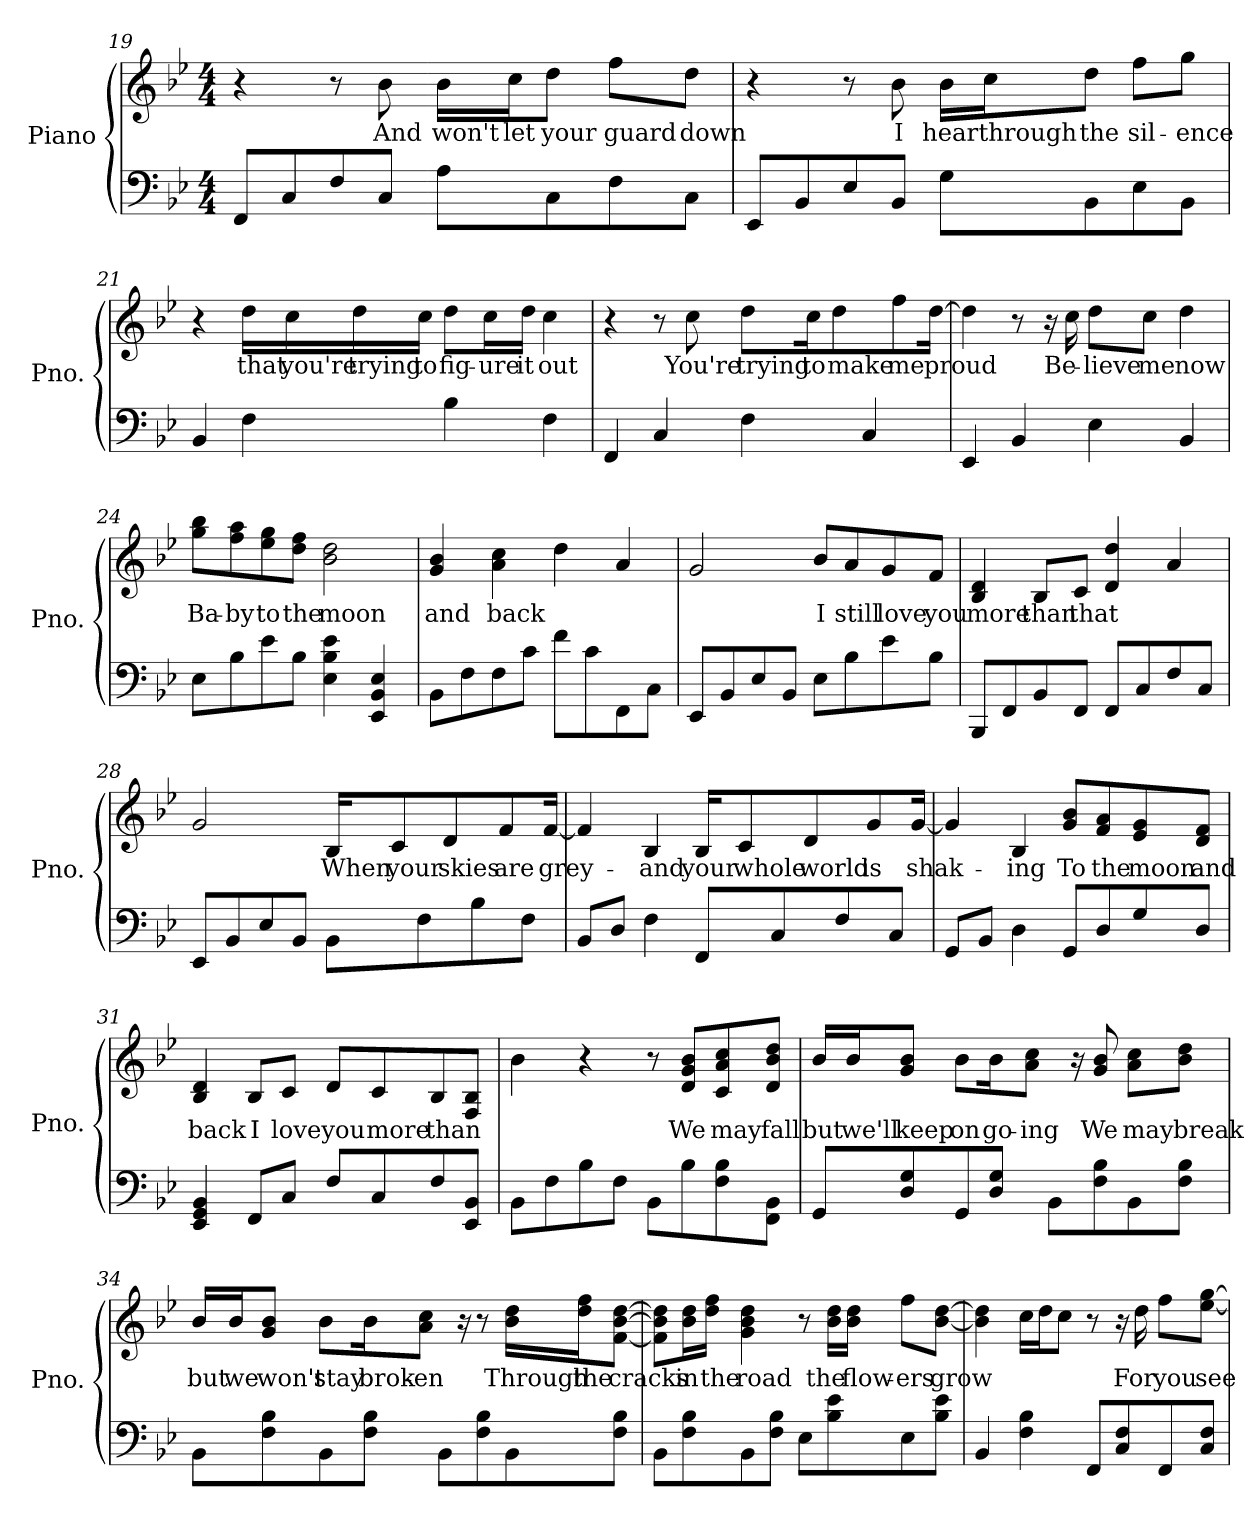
**kern	**kern	**text
*part1	*part1	*part1
*staff2	*staff1	*staff1
*I"Piano	*	*
*I'Pno.	*	*
!!LO:LB:g=z
*clefF4	*clefG2	*
*k[b-e-]	*k[b-e-]	*
*M4/4	*M4/4	*
=19	=19	=19
8FF/L	4r	.
8C/	.	.
8F/	8r	.
!	!	!LO:LY:b
8C/J	8b-\	And
!	!	!LO:LY:b
8A\L	16b-\LL	won't
!	!	!LO:LY:b
.	16cc\J	let
!	!	!LO:LY:b
8C\	8dd\J	your
!	!	!LO:LY:b
8F\	8ff\L	guard
!	!	!LO:LY:b
8C\J	8dd\J	down
=20	=20	=20
8EE-/L	4r	.
8BB-/	.	.
8E-/	8r	.
!	!	!LO:LY:b
8BB-/J	8b-\	I
!	!	!LO:LY:b
8G\L	16b-\LL	hear
!	!	!LO:LY:b
.	16cc\J	through
!	!	!LO:LY:b
8BB-\	8dd\J	the
!	!	!LO:LY:b
8E-\	8ff\L	sil-
!	!	!LO:LY:b
8BB-\J	8gg\J	-ence
!!LO:LB:g=z
=21	=21	=21
4BB-/	4r	.
!	!	!LO:LY:b
4F\	16dd\LL	that
!	!	!LO:LY:b
.	16cc\	you're
!	!	!LO:LY:b
.	16dd\	trying
!	!	!LO:LY:b
.	16cc\JJ	to
!	!	!LO:LY:b
4B-\	8dd\L	fig-
!	!	!LO:LY:b
.	16cc\L	-ure
!	!	!LO:LY:b
.	16dd\JJ	it
!	!	!LO:LY:b
4F\	4cc\	out
=22	=22	=22
4FF/	4r	.
4C/	8r	.
!	!	!LO:LY:b
.	8cc\	You're
!	!	!LO:LY:b
4F\	8dd\L	trying
!	!	!LO:LY:b
.	16cc\K	to
!	!	!LO:LY:b
.	8dd\	make
4C/	.	.
!	!	!LO:LY:b
.	8ff\	me
!	!	!LO:LY:b
.	[16dd\Jk	proud
!!LO:LB:g=z
=23	=23	=23
4EE-/	4dd\]	.
4BB-/	8r	.
.	16r	.
!	!	!LO:LY:b
.	16cc\	Be-
!	!	!LO:LY:b
4E-\	8dd\L	-lieve
!	!	!LO:LY:b
.	8cc\J	me
!	!	!LO:LY:b
4BB-/	4dd\	now
=24	=24	=24
!	!	!LO:LY:b
8E-\L	8gg\ 8bb-\L	Ba-
!	!	!LO:LY:b
8B-\	8ff\ 8aa\	-by
!	!	!LO:LY:b
8e-\	8ee-\ 8gg\	to
!	!	!LO:LY:b
8B-\J	8dd\ 8ff\J	the
!	!	!LO:LY:b
4E-\ 4B-\ 4e-\	2b-\ 2dd\	moon
4EE-/ 4BB-/ 4E-/	.	.
=25	=25	=25
!	!	!LO:LY:b
8BB-\L	4g/ 4b-/	and
8F\	.	.
!	!	!LO:LY:b
8F\	4a\ 4cc\	back
8c\J	.	.
8f\L	4dd\	.
8c\	.	.
8FF\	4a/	.
8C\J	.	.
=26	=26	=26
8EE-/L	2g/	.
8BB-/	.	.
8E-/	.	.
8BB-/J	.	.
!	!	!LO:LY:b
8E-\L	8b-/L	I
!	!	!LO:LY:b
8B-\	8a/	still
!	!	!LO:LY:b
8e-\	8g/	love
!	!	!LO:LY:b
8B-\J	8f/J	you
!!LO:LB:g=z
=27	=27	=27
!	!	!LO:LY:b
8BBB-/L	4B-/ 4d/	more
8FF/	.	.
!	!	!LO:LY:b
8BB-/	8B-/L	than
!	!	!LO:LY:b
8FF/J	8c/J	that
8FF/L	4d/ 4dd/	.
8C/	.	.
8F/	4a/	.
8C/J	.	.
=28	=28	=28
8EE-/L	2g/	.
8BB-/	.	.
8E-/	.	.
8BB-/J	.	.
!	!	!LO:LY:b
8BB-\L	16B-/KL	When
!	!	!LO:LY:b
.	8c/	your
8F\	.	.
!	!	!LO:LY:b
.	8d/	skies
8B-\	.	.
!	!	!LO:LY:b
.	8f/	are
8F\J	.	.
!	!	!LO:LY:b
.	[16f/Jk	grey-
=29	=29	=29
8BB-/L	4f/]	.
8D/J	.	.
!	!	!LO:LY:b
4F\	4B-/	-and
!	!	!LO:LY:b
8FF/L	16B-/KL	your
!	!	!LO:LY:b
.	8c/	whole
8C/	.	.
!	!	!LO:LY:b
.	8d/	world
8F/	.	.
!	!	!LO:LY:b
.	8g/	is
8C/J	.	.
!	!	!LO:LY:b
.	[16g/Jk	shak-
!!LO:PB:g=z
=30	=30	=30
8GG/L	4g/]	.
8BB-/J	.	.
!	!	!LO:LY:b
4D\	4B-/	-ing
!	!	!LO:LY:b
8GG/L	8g/ 8b-/L	To
!	!	!LO:LY:b
8D/	8f/ 8a/	the
!	!	!LO:LY:b
8G/	8e-/ 8g/	moon
!	!	!LO:LY:b
8D/J	8d/ 8f/J	and
=31	=31	=31
!	!	!LO:LY:b
4EE-/ 4GG/ 4BB-/	4B-/ 4d/	back
!	!	!LO:LY:b
8FF/L	8B-/L	I
!	!	!LO:LY:b
8C/J	8c/J	love
!	!	!LO:LY:b
8F/L	8d/L	you
!	!	!LO:LY:b
8C/	8c/	more
!	!	!LO:LY:b
8F/	8B-/	than
8EE-/ 8BB-/J	8F/ 8B-/J	.
=32	=32	=32
8BB-\L	4b-\	.
8F\	.	.
8B-\	4r	.
8F\J	.	.
8BB-\L	8r	.
!	!	!LO:LY:b
8B-\	8d/ 8g/ 8b-/L	We
!	!	!LO:LY:b
8F\ 8B-\	8c/ 8a/ 8cc/	may
!	!	!LO:LY:b
8FF\ 8BB-\J	8d/ 8b-/ 8dd/J	fall
!!LO:LB:g=z
=33	=33	=33
!	!	!LO:LY:b
8GG/L	16b-/LL	but
!	!	!LO:LY:b
.	16b-/J	we'll
!	!	!LO:LY:b
8D/ 8G/	8g/ 8b-/J	keep
!	!	!LO:LY:b
8GG/	8b-\L	on
!	!	!LO:LY:b
8D/ 8G/J	16b-\K	go-
!	!	!LO:LY:b
.	8a\ 8cc\J	-ing
8BB-\L	.	.
.	16r	.
!	!	!LO:LY:b
8F\ 8B-\	8g/ 8b-/	We
!	!	!LO:LY:b
8BB-\	8a\ 8cc\L	may
!	!	!LO:LY:b
8F\ 8B-\J	8b-\ 8dd\J	break
=34	=34	=34
!	!	!LO:LY:b
8BB-\L	16b-/LL	but
!	!	!LO:LY:b
.	16b-/J	we
!	!	!LO:LY:b
8F\ 8B-\	8g/ 8b-/J	won't
!	!	!LO:LY:b
8BB-\	8b-\L	stay
!	!	!LO:LY:b
8F\ 8B-\J	16b-\K	brok-
!	!	!LO:LY:b
.	8a\ 8cc\J	-en
8BB-\L	.	.
.	16r	.
8F\ 8B-\	8r	.
!	!	!LO:LY:b
8BB-\	16b-\ 16dd\LL	Through
!	!	!LO:LY:b
.	16dd\ 16ff\J	the
!	!	!LO:LY:b
8F\ 8B-\J	[8f\ [8b-\ [8dd\J	cracks
!!LO:LB:g=z
=35	=35	=35
8BB-\L	8f\] 8b-\] 8dd\]L	.
!	!	!LO:LY:b
8F\ 8B-\	16b-\ 16dd\L	in
!	!	!LO:LY:b
.	16dd\ 16ff\JJ	the
!	!	!LO:LY:b
8BB-\	4g\ 4b-\ 4dd\	road
8F\ 8B-\J	.	.
8E-\L	8r	.
!	!	!LO:LY:b
8B-\ 8e-\	16b-\ 16dd\LL	the
!	!	!LO:LY:b
.	16b-\ 16dd\JJ	flow-
!	!	!LO:LY:b
8E-\	8ff\L	-ers
!	!	!LO:LY:b
8B-\ 8e-\J	[8b-\ [8dd\J	grow
=36	=36	=36
4BB-/	4b-\] 4dd\]	.
4F\ 4B-\	16cc\LL	.
.	16dd\J	.
.	8cc\J	.
8FF/L	8r	.
8C/ 8F/	16r	.
!	!	!LO:LY:b
.	16dd\	For
!	!	!LO:LY:b
8FF/	8ff\L	you
!	!	!LO:LY:b
8C/ 8F/J	[8ee-\ [8gg\J	see
=	=	=
*-	*-	*-
